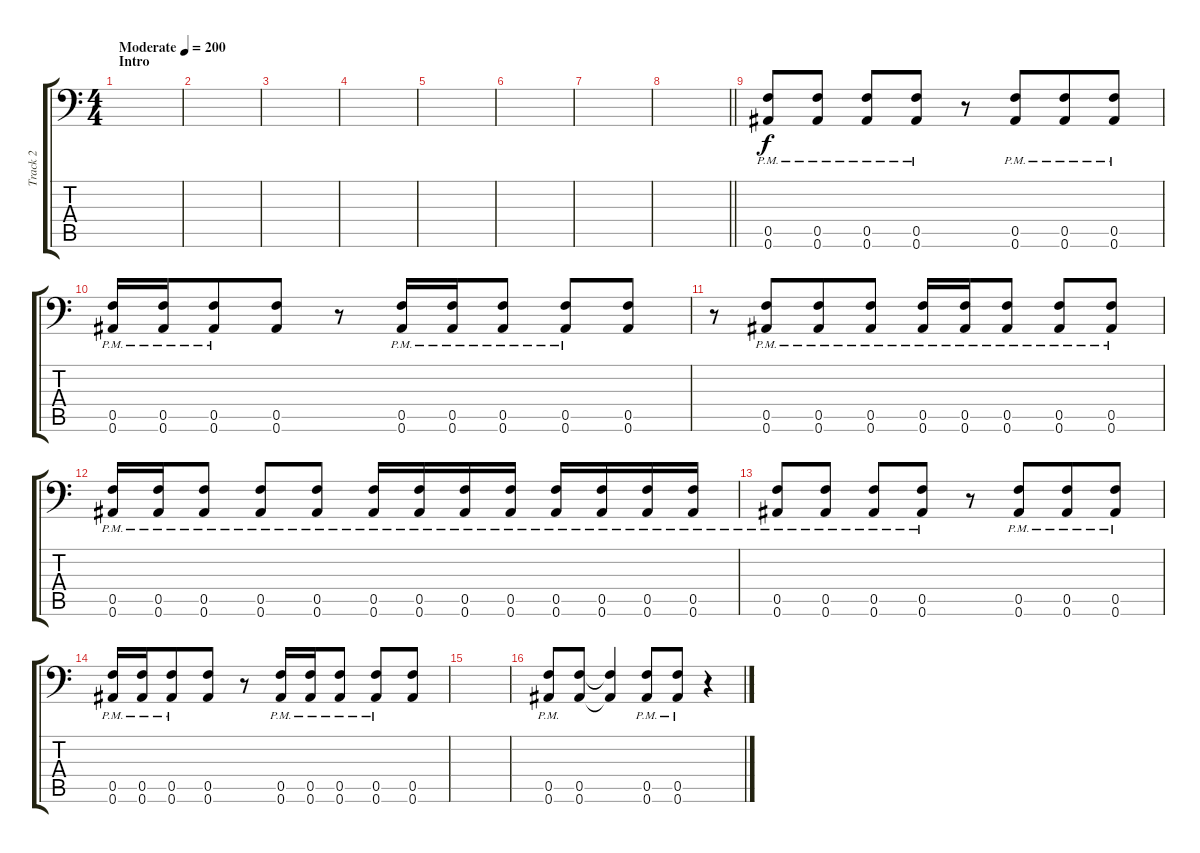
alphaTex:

\track ("Track 2" "Track 2") {instrument distortionguitar}
\staff {score tabs}
\tuning (C4 G3 Eb3 Bb2 F2 Bb1) {hide}
\ts (4 4)
\section ("" "Intro")
\tempo (200 "Moderate")
\clef f4
\ks c
|
|
|
|
|
|
|
\barLineRight lightlight
|
\section ("" "")
(0.5{pm} 0.6{pm}).8 (0.5{pm} 0.6{pm}).8 (0.5{pm} 0.6{pm}).8 (0.5{pm} 0.6{pm}).8 r.8 (0.5{pm} 0.6{pm}).8{beam merge} (0.5{pm} 0.6{pm}).8 (0.5{pm} 0.6{pm}).8 |
(0.5{pm} 0.6{pm}).16 (0.5{pm} 0.6{pm}).16 (0.5{pm} 0.6{pm}).8{beam merge} (0.5 0.6).8 r.8 (0.5{pm} 0.6{pm}).16 (0.5{pm} 0.6{pm}).16 (0.5{pm} 0.6{pm}).8 (0.5{pm} 0.6{pm}).8 (0.5 0.6).8 |
r.8 (0.5{pm} 0.6{pm}).8{beam merge} (0.5{pm} 0.6{pm}).8 (0.5{pm} 0.6{pm}).8 (0.5{pm} 0.6{pm}).16 (0.5{pm} 0.6{pm}).16 (0.5{pm} 0.6{pm}).8 (0.5{pm} 0.6{pm}).8 (0.5{pm} 0.6{pm}).8 |
(0.5{pm} 0.6{pm}).16 (0.5{pm} 0.6{pm}).16 (0.5{pm} 0.6{pm}).8 (0.5{pm} 0.6{pm}).8 (0.5{pm} 0.6{pm}).8 (0.5{pm} 0.6{pm}).16 (0.5{pm} 0.6{pm}).16 (0.5{pm} 0.6{pm}).16 (0.5{pm} 0.6{pm}).16 (0.5{pm} 0.6{pm}).16 (0.5{pm} 0.6{pm}).16 (0.5{pm} 0.6{pm}).16 (0.5{pm} 0.6{pm}).16 |
(0.5{pm} 0.6{pm}).8 (0.5{pm} 0.6{pm}).8 (0.5{pm} 0.6{pm}).8 (0.5{pm} 0.6{pm}).8 r.8 (0.5{pm} 0.6{pm}).8{beam merge} (0.5{pm} 0.6{pm}).8 (0.5{pm} 0.6{pm}).8 |
(0.5{pm} 0.6{pm}).16 (0.5{pm} 0.6{pm}).16 (0.5{pm} 0.6{pm}).8{beam merge} (0.5 0.6).8 r.8 (0.5{pm} 0.6{pm}).16 (0.5{pm} 0.6{pm}).16 (0.5{pm} 0.6{pm}).8 (0.5{pm} 0.6{pm}).8 (0.5 0.6).8 |
|
(0.5{pm} 0.6{pm}).8 (0.5 0.6).8 (0.5{t} 0.6{t}).4 (0.5{pm} 0.6{pm}).8 (0.5{pm} 0.6{pm}).8 r.4
